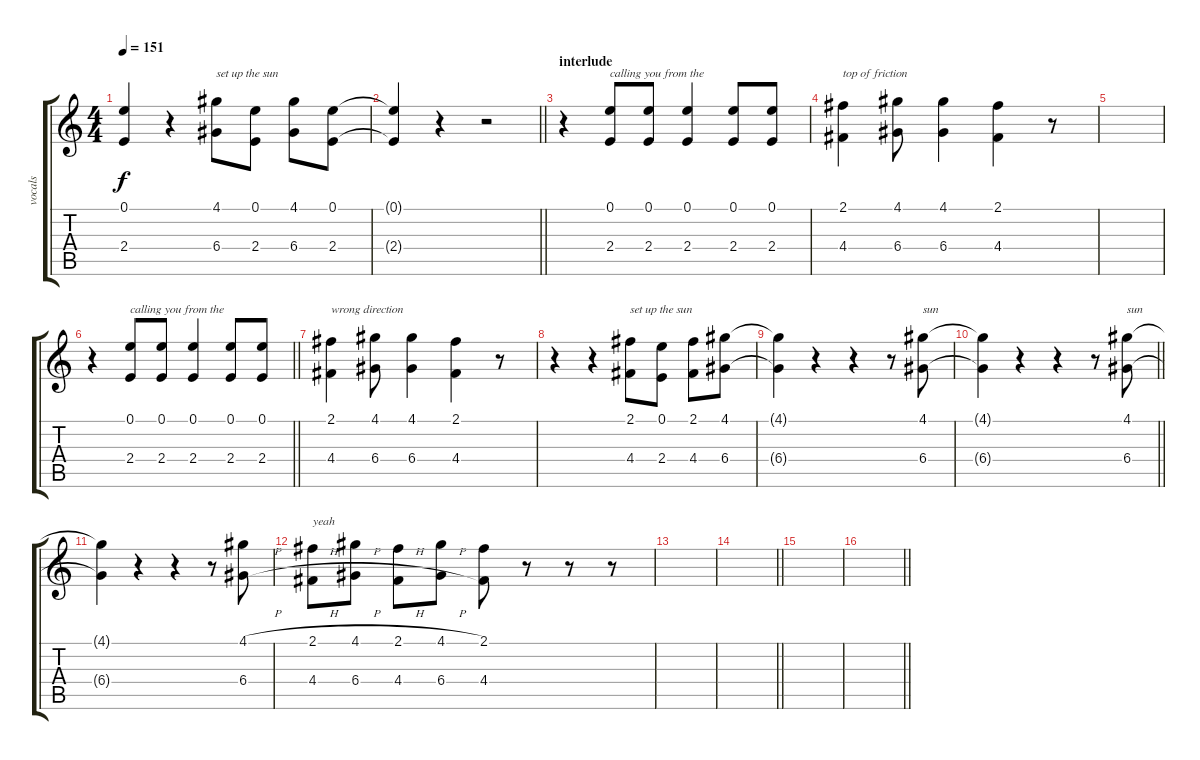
\track ("vocals" "vocals") {instrument overdrivenguitar}
\staff {score tabs}
\tuning (E4 B3 G3 D3 A2 E2) {hide}
\ts (4 4)
\tempo 151
\clef g2
\ks c
(0.1{t} 2.4{t}).4{dy f} r.4 (4.1 6.4).8{txt "set up the sun"} (0.1 2.4).8 (4.1 6.4).8 (0.1 2.4).8 |
\barLineRight lightlight
(0.1{t} 2.4{t}).4 r.4 r.2 |
\section ("" "interlude")
r.4 (0.1 2.4).8{txt "calling you from the"} (0.1 2.4).8 (0.1 2.4).4 (0.1 2.4).8 (0.1 2.4).8 |
(2.1 4.4).4{txt "top of friction"} (4.1 6.4).8 (4.1 6.4).4 (2.1 4.4).4 r.8 |
|
\barLineRight lightlight
r.4 (0.1 2.4).8{txt "calling you from the"} (0.1 2.4).8 (0.1 2.4).4 (0.1 2.4).8 (0.1 2.4).8 |
(2.1 4.4).4{txt "wrong direction"} (4.1 6.4).8 (4.1 6.4).4 (2.1 4.4).4 r.8 |
r.4 r.4 (2.1 4.4).8{txt "set up the sun"} (0.1 2.4).8 (2.1 4.4).8 (4.1 6.4).8 |
(4.1{t} 6.4{t}).4 r.4 r.4 r.8 (4.1 6.4).8{txt "sun"} |
\barLineRight lightlight
(4.1{t} 6.4{t}).4 r.4 r.4 r.8 (4.1 6.4).8{txt "sun"} |
(4.1{t} 6.4{t}).4 r.4 r.4 r.8 (4.1{h} 6.4{h}).8 |
(2.1{h} 4.4{h}).8{txt "yeah"} (4.1{h} 6.4{h}).8 (2.1{h} 4.4{h}).8 (4.1{h} 6.4{h}).8 (2.1 4.4).8 r.8 r.8 r.8 |
|
\barLineRight lightlight
|
|
\barLineRight lightlight
